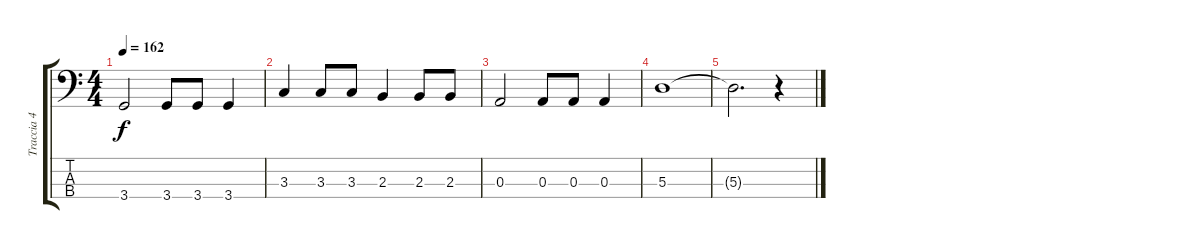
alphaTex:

\track ("Traccia 4" "Traccia 4") {instrument electricbassfinger}
\staff {score tabs}
\tuning (G2 D2 A1 E1) {hide}
\ts (4 4)
\tempo 162
\clef f4
\ks c
3.4.2{dy f} 3.4.8 3.4.8 3.4.4 |
3.3.4 3.3.8 3.3.8 2.3.4 2.3.8 2.3.8 |
0.3.2 0.3.8 0.3.8 0.3.4 |
5.3.1 |
5.3{t}.2{d} r.4
